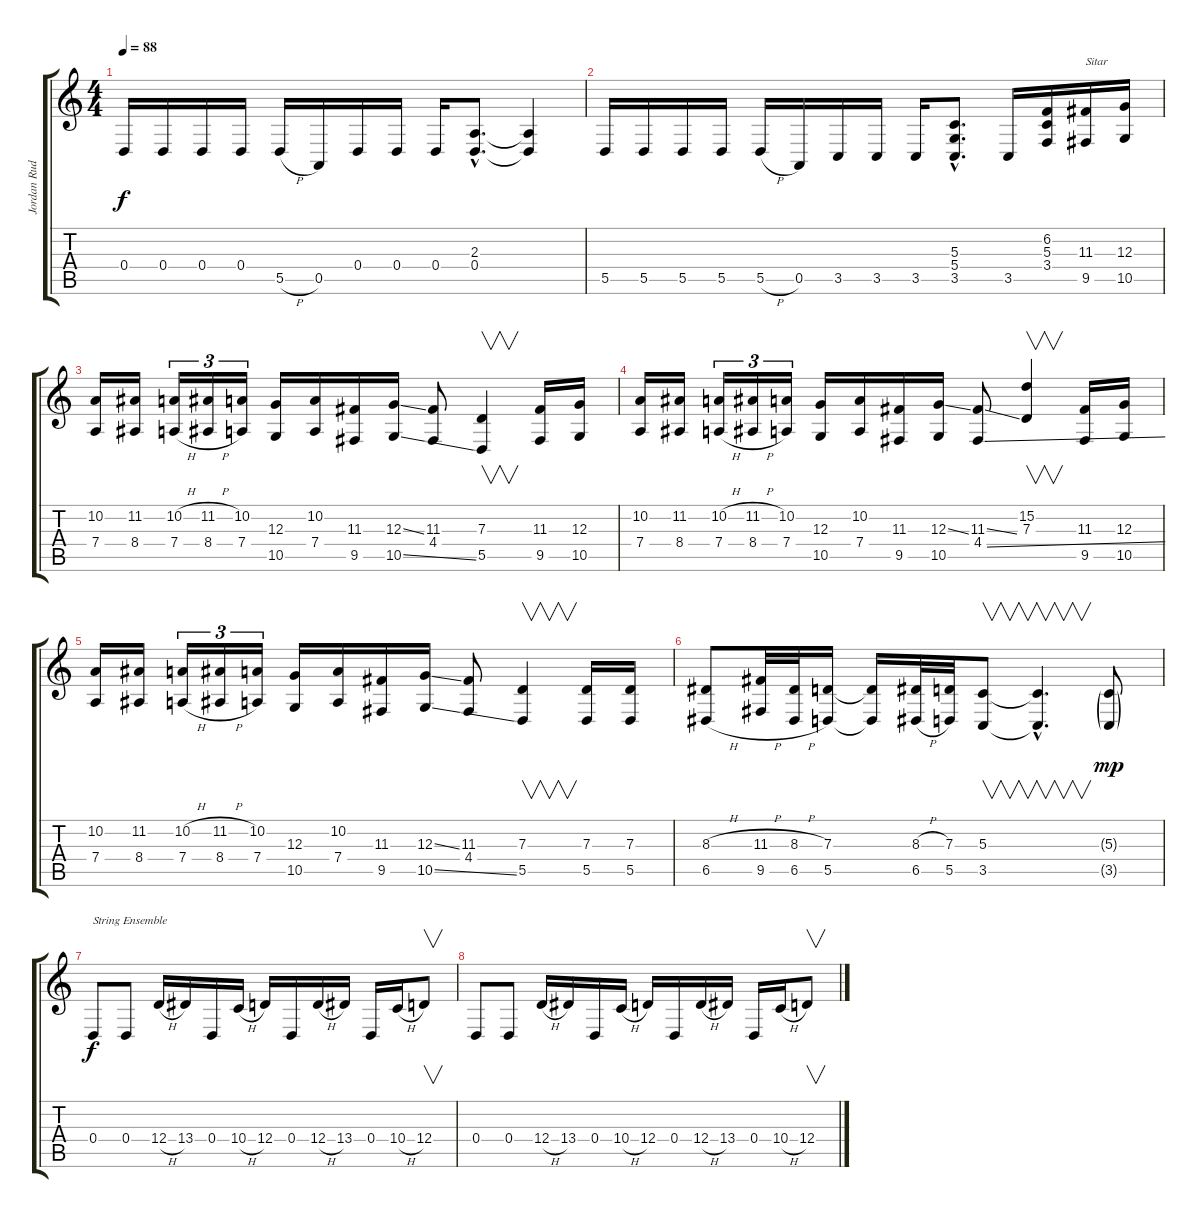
\track ("Jordan Rudess - Keyboard" "Jordan Rud") {instrument sitar}
\staff {score tabs}
\tuning (E4 B3 G3 D3 A2 E2) {hide}
\ts (4 4)
\tempo 88
\clef g2
\ks c
0.4.16{dy f} 0.4.16 0.4.16 0.4.16 5.5{h}.16 0.5.16 0.4.16 0.4.16 0.4.16 (2.3{hac} 0.4{hac}).8{d} (2.3{t} 0.4{t}).4 |
5.5.16 5.5.16 5.5.16 5.5.16 5.5{h}.16 0.5.16 3.5.16 3.5.16 3.5.16 (5.3{hac} 5.4{hac} 3.5{hac}).8{d} 3.5.16 (6.2 5.3 3.4).16 (11.3 9.5).16{txt "Sitar" instrument sitar} (12.3 10.5).16 |
(10.2 7.4).16 (11.2 8.4).16 (10.2{h} 7.4{h}).16{tu (3 2)} (11.2{h} 8.4{h}).16{tu (3 2)} (10.2 7.4).16{tu (3 2)} (12.3 10.5).16 (10.2 7.4).16 (11.3 9.5).16 (12.3{ss} 10.5{ss}).16 (11.3 4.4).8 (7.3 5.5).4{v} (11.3 9.5).16 (12.3 10.5).16 |
(10.2 7.4).16 (11.2 8.4).16 (10.2{h} 7.4{h}).16{tu (3 2)} (11.2{h} 8.4{h}).16{tu (3 2)} (10.2 7.4).16{tu (3 2)} (12.3 10.5).16 (10.2 7.4).16 (11.3 9.5).16 (12.3{ss} 10.5).16 (11.3{ss} 4.4{ss}).8 (15.2 7.3).4{v} (11.3 9.5).16 (12.3 10.5).16 |
(10.2 7.4).16 (11.2 8.4).16 (10.2{h} 7.4{h}).16{tu (3 2)} (11.2{h} 8.4{h}).16{tu (3 2)} (10.2 7.4).16{tu (3 2)} (12.3 10.5).16 (10.2 7.4).16 (11.3 9.5).16 (12.3{ss} 10.5{ss}).16 (11.3 4.4).8 (7.3 5.5).4{v} (7.3 5.5).16 (7.3 5.5).16 |
(8.3{h} 6.5{h}).8 (11.3{h} 9.5{h}).32 (8.3{h} 6.5{h}).32 (7.3 5.5).16 (7.3{t} 5.5{t}).16 (8.3{h} 6.5{h}).32 (7.3 5.5).32 (5.3 3.5).8{v} (5.3{hac t} 3.5{hac t}).4{v d} (5.3{g} 3.5{g}).8{dy mp} |
0.4.8{txt "String Ensemble" dy f instrument stringensemble1} 0.4.8 12.4{h}.16 13.4.16 0.4.16 10.4{h}.16 12.4.16 0.4.16 12.4{h}.16 13.4.16 0.4.16 10.4{h}.16 12.4.8{v} |
0.4.8 0.4.8 12.4{h}.16 13.4.16 0.4.16 10.4{h}.16 12.4.16 0.4.16 12.4{h}.16 13.4.16 0.4.16 10.4{h}.16 12.4.8{v}
